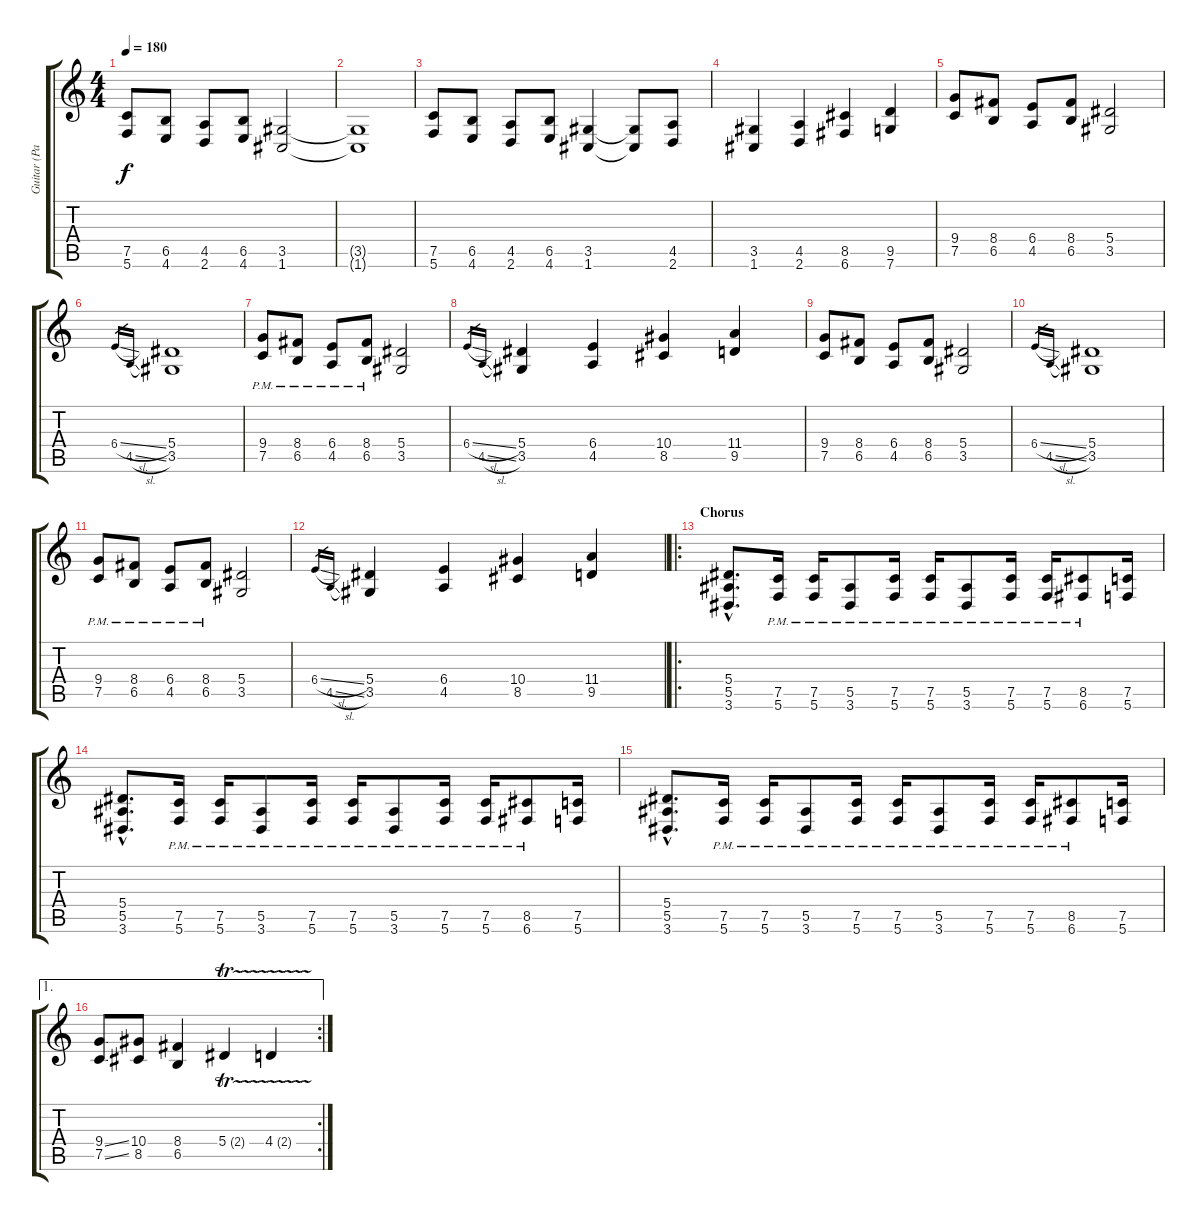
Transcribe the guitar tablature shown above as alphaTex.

\track ("Guitar (Paul)" "Guitar (Pa") {instrument distortionguitar}
\staff {score tabs}
\tuning (C4 G3 Eb3 Bb2 F2 C2) {hide}
\ts (4 4)
\tempo 180
\clef g2
\ks c
(7.5 5.6).8{dy f} (6.5 4.6).8 (4.5 2.6).8 (6.5 4.6).8 (3.5 1.6).2 |
(3.5{t} 1.6{t}).1 |
(7.5 5.6).8 (6.5 4.6).8 (4.5 2.6).8 (6.5 4.6).8 (3.5 1.6).4 (3.5{t} 1.6{t}).8 (4.5 2.6).8 |
(3.5 1.6).4 (4.5 2.6).4 (8.5 6.6).4 (9.5 7.6).4 |
(9.4 7.5).8 (8.4 6.5).8 (6.4 4.5).8 (8.4 6.5).8 (5.4 3.5).2 |
6.4{sl}.16{gr} 4.5{sl}.16{gr} (5.4 3.5).1 |
(9.4{pm} 7.5{pm}).8 (8.4{pm} 6.5{pm}).8 (6.4{pm} 4.5{pm}).8 (8.4{pm} 6.5{pm}).8 (5.4 3.5).2 |
6.4{sl}.16{gr} 4.5{sl}.16{gr} (5.4 3.5).4 (6.4 4.5).4 (10.4 8.5).4 (11.4 9.5).4 |
(9.4 7.5).8 (8.4 6.5).8 (6.4 4.5).8 (8.4 6.5).8 (5.4 3.5).2 |
6.4{sl}.16{gr} 4.5{sl}.16{gr} (5.4 3.5).1 |
(9.4{pm} 7.5{pm}).8 (8.4{pm} 6.5{pm}).8 (6.4{pm} 4.5{pm}).8 (8.4{pm} 6.5{pm}).8 (5.4 3.5).2 |
6.4{sl}.16{gr} 4.5{sl}.16{gr} (5.4 3.5).4 (6.4 4.5).4 (10.4 8.5).4 (11.4 9.5).4 |
\ro
\section ("" "Chorus")
(5.4{hac} 5.5{hac} 3.6{hac}).8{d} (7.5{pm} 5.6{pm}).16 (7.5{pm} 5.6{pm}).16 (5.5{pm} 3.6{pm}).8 (7.5{pm} 5.6{pm}).16 (7.5{pm} 5.6{pm}).16 (5.5{pm} 3.6{pm}).8 (7.5{pm} 5.6{pm}).16 (7.5{pm} 5.6{pm}).16 (8.5{pm} 6.6{pm}).8 (7.5 5.6).16 |
(5.4{hac} 5.5{hac} 3.6{hac}).8{d} (7.5{pm} 5.6{pm}).16 (7.5{pm} 5.6{pm}).16 (5.5{pm} 3.6{pm}).8 (7.5{pm} 5.6{pm}).16 (7.5{pm} 5.6{pm}).16 (5.5{pm} 3.6{pm}).8 (7.5{pm} 5.6{pm}).16 (7.5{pm} 5.6{pm}).16 (8.5{pm} 6.6{pm}).8 (7.5 5.6).16 |
(5.4{hac} 5.5{hac} 3.6{hac}).8{d} (7.5{pm} 5.6{pm}).16 (7.5{pm} 5.6{pm}).16 (5.5{pm} 3.6{pm}).8 (7.5{pm} 5.6{pm}).16 (7.5{pm} 5.6{pm}).16 (5.5{pm} 3.6{pm}).8 (7.5{pm} 5.6{pm}).16 (7.5{pm} 5.6{pm}).16 (8.5{pm} 6.6{pm}).8 (7.5 5.6).16 |
\ae 1
\rc 2
(9.4{ss} 7.5{ss}).8 (10.4 8.5).8 (8.4 6.5).4 5.4{tr (2 16)}.4 4.4{tr (2 16)}.4
